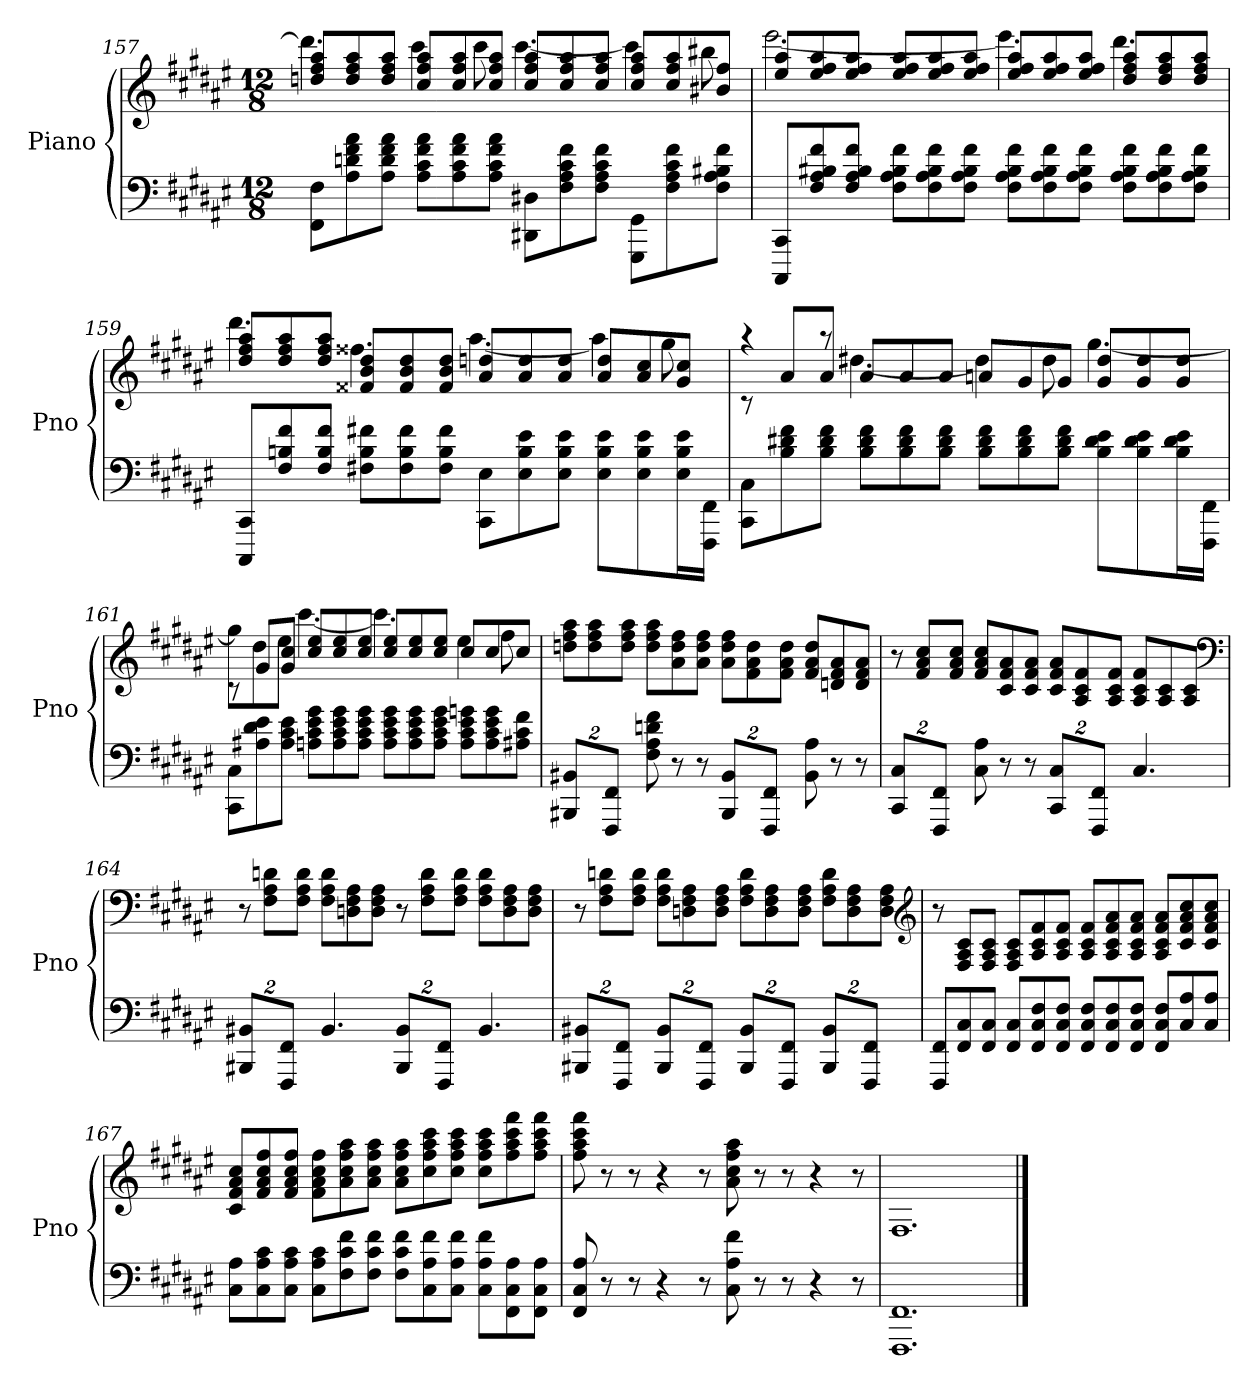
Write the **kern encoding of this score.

**kern	**kern
*part1	*part1
*staff2	*staff1
*I"Piano	*
*I'Pno	*
*clefF4	*clefG2
*k[f#c#g#d#a#e#]	*k[f#c#g#d#a#e#]
*M12/8	*M12/8
=157	=157
*	*^
8FF# 8F#L	8ddn 8ff# 8aa#L	4.ddd]
8A# 8dn 8f# 8a#	8dd 8ff# 8aa#	.
8A# 8d 8f# 8a#J	8dd 8ff# 8aa#J	.
8A# 8c# 8f# 8a#L	8cc# 8ff# 8aa#L	4ccc#
8A# 8c# 8f# 8a#	8cc# 8ff# 8aa#	.
8A# 8c# 8f# 8a#J	8cc# 8ff# 8aa#J	8ccc#
8DD#X 8D#XL	8cc# 8ff# 8aa#L	[4.ccc#
8F# 8A# 8c# 8f#	8cc# 8ff# 8aa#	.
8F# 8A# 8c# 8f#J	8cc# 8ff# 8aa#J	.
8GGG# 8GG#L	8cc# 8ff# 8aa#L	4ccc#]
8F# 8A# 8c# 8f#	8cc# 8ff# 8aa#	.
8F# 8A# 8B#X 8f#J	8b#X 8ff#J	8bb#X
=158	=158	=158
8CCC# 8CC#L	8ee# 8aa#L	[2.eee#
8F# 8A# 8B#X 8f#	8ee# 8ff# 8aa#	.
8F# 8A# 8B# 8f#J	8ee# 8ff# 8aa#J	.
8F# 8A# 8B# 8f#L	8ee# 8ff# 8aa#L	.
8F# 8A# 8B# 8f#	8ee# 8ff# 8aa#	.
8F# 8A# 8B# 8f#J	8ee# 8ff# 8aa#J	.
8F# 8A# 8B# 8f#L	8ee# 8ff# 8aa#L	4.eee#]
8F# 8A# 8B# 8f#	8ee# 8ff# 8aa#	.
8F# 8A# 8B# 8f#J	8ee# 8ff# 8aa#J	.
8F# 8A# 8B# 8f#L	8dd# 8ff# 8aa#L	4.ddd#
8F# 8A# 8B# 8f#	8dd# 8ff# 8aa#	.
8F# 8A# 8B# 8f#J	8dd# 8ff# 8aa#J	.
=159	=159	=159
8CCC# 8CC#L	8dd# 8ff# 8aa#L	4.ddd#
8F# 8Bn 8f#	8dd# 8ff# 8aa#	.
8F# 8B 8f#J	8dd# 8ff# 8aa#J	.
8F#X 8B 8f#XL	8f##X 8b 8dd#L	4.ff##X
8F# 8B 8f#	8f## 8b 8dd#	.
8F# 8B 8f#J	8f## 8b 8dd#J	.
8CC# 8E#L	8a# 8ddnL	[4.aa#
8E# 8B 8e#	8a# 8dd	.
8E# 8B 8e#J	8a# 8ddJ	.
8E# 8B 8e#L	8a# 8ddL	4aa#]
8E# 8B 8e#	8a# 8cc#	.
16E# 16B 16e#L	8g# 8cc#J	8gg#
16FFF# 16FF#JJ	.	.
=160	=160	=160
8CC# 8C#L	8rc	4raa
8B 8d#X 8f#	8a#L	.
8B 8d# 8f#J	8a#J	8raa
8B 8d# 8f#L	8a#L	[4.dd#X
8B 8d# 8f#	8a#	.
8B 8d# 8f#J	8a#J	.
8B 8d# 8f#L	8anL	4dd#]
8B 8d# 8f#	8g#	.
8B 8d# 8f#J	8g#J	8dd#
8B 8d# 8e#L	8g# 8dd#L	[4.gg#
8B 8d# 8e#	8g# 8dd#	.
16B 16d# 16e#L	8g# 8dd#J	.
16FFF# 16FF#JJ	.	.
=161	=161	=161
8CC# 8C#L	8rc	8gg#L]
8A#X 8d# 8e#	8g#L	8dd#
8A# 8c# 8e#J	8g# 8cc#J	8ee#J
8An 8c# 8e# 8g#L	8cc# 8ee#L	[4.ccc#
8A 8c# 8e# 8g#	8cc# 8ee#	.
8A 8c# 8e# 8g#J	8cc# 8ee#J	.
8A 8c# 8e# 8g#L	8cc# 8ee#L	4.ccc#]
8A 8c# 8e# 8g#	8cc# 8ee#	.
8A 8c# 8e# 8g#J	8cc# 8ee#J	.
8A 8c# 8e# 8gnL	8cc#L	4ee#
8A 8c# 8e# 8g	8cc#	.
8A#X 8c# 8f#J	8cc#J	8ff#
*	*v	*v
=162	=162
16%3BBB#X 16%3BB#XL	8ddn 8ff# 8aa#L
.	8dd 8ff# 8aa#
16%3FFF# 16%3FF#J	.
.	8dd 8ff# 8aa#J
8F# 8A# 8dn 8f#	8dd 8ff# 8aa#L
8r	8a# 8dd 8ff#
8r	8a# 8dd 8ff#J
16%3BBB# 16%3BB#L	8a# 8dd 8ff#L
.	8f# 8a# 8dd
16%3FFF# 16%3FF#J	.
.	8f# 8a# 8ddJ
8BB# 8A#	8f# 8a# 8ddL
8r	8dn 8f# 8a#
8r	8d 8f# 8a#J
=163	=163
16%3CC# 16%3C#L	8r
.	8f# 8a# 8cc#L
16%3FFF# 16%3FF#J	.
.	8f# 8a# 8cc#J
8C# 8A#	8f# 8a# 8cc#L
8r	8c# 8f# 8a#
8r	8c# 8f# 8a#J
16%3CC# 16%3C#L	8c# 8f# 8a#L
.	8A# 8c# 8f#
16%3FFF# 16%3FF#J	.
.	8A# 8c# 8f#J
4.C#	8A# 8c# 8f#L
.	8A# 8c#
.	8A# 8c#J
*	*clefF4
=164	=164
16%3BBB#X 16%3BB#XL	8r
.	8F# 8A# 8dnL
16%3FFF# 16%3FF#J	.
.	8F# 8A# 8dJ
4.BB#	8F# 8A# 8dL
.	8Dn 8F# 8A#
.	8D 8F# 8A#J
16%3BBB# 16%3BB#L	8r
.	8F# 8A# 8dL
16%3FFF# 16%3FF#J	.
.	8F# 8A# 8dJ
4.BB#	8F# 8A# 8dL
.	8D 8F# 8A#
.	8D 8F# 8A#J
=165	=165
16%3BBB#X 16%3BB#XL	8r
.	8F# 8A# 8dnL
16%3FFF# 16%3FF#J	.
.	8F# 8A# 8dJ
16%3BBB# 16%3BB#L	8F# 8A# 8dL
.	8Dn 8F# 8A#
16%3FFF# 16%3FF#J	.
.	8D 8F# 8A#J
16%3BBB# 16%3BB#L	8F# 8A# 8dL
.	8D 8F# 8A#
16%3FFF# 16%3FF#J	.
.	8D 8F# 8A#J
16%3BBB# 16%3BB#L	8F# 8A# 8dL
.	8D 8F# 8A#
16%3FFF# 16%3FF#J	.
.	8D 8F# 8A#J
*	*clefG2
=166	=166
8FFF# 8FF#L	8r
8FF# 8C#	8F# 8A# 8c#L
8FF# 8C#J	8F# 8A# 8c#J
8FF# 8C#L	8F# 8A# 8c#L
8FF# 8C# 8F#	8A# 8c# 8f#
8FF# 8C# 8F#J	8A# 8c# 8f#J
8FF# 8C# 8F#L	8A# 8c# 8f#L
8FF# 8C# 8F#	8A# 8c# 8f# 8a#
8FF# 8C# 8F#J	8A# 8c# 8f# 8a#J
8FF# 8C# 8F#L	8A# 8c# 8f# 8a#L
8C# 8A#	8c# 8f# 8a# 8cc#
8C# 8A#J	8c# 8f# 8a# 8cc#J
=167	=167
8C# 8A#L	8c# 8f# 8a# 8cc#L
8C# 8A# 8c#	8f# 8a# 8cc# 8ff#
8C# 8A# 8c#J	8f# 8a# 8cc# 8ff#J
8C# 8A# 8c#L	8f# 8a# 8cc# 8ff#L
8F# 8c# 8f#	8a# 8cc# 8ff# 8aa#
8F# 8c# 8f#J	8a# 8cc# 8ff# 8aa#J
8F# 8c# 8f#L	8a# 8cc# 8ff# 8aa#L
8C# 8A# 8f#	8cc# 8ff# 8aa# 8ccc#
8C# 8A# 8f#J	8cc# 8ff# 8aa# 8ccc#J
8C# 8A# 8f#L	8cc# 8ff# 8aa# 8ccc#L
8FF# 8C# 8A#	8ff# 8aa# 8ccc# 8fff#
8FF# 8C# 8A#J	8ff# 8aa# 8ccc# 8fff#J
=168	=168
8FF# 8C# 8A#	8ff# 8aa# 8ccc# 8fff#
8r	8r
8r	8r
4r	4r
8r	8r
8C# 8A# 8f#	8a# 8cc# 8ff# 8aa#
8r	8r
8r	8r
4r	4r
8r	8r
=169	=169
1.FFF# 1.FF#	1.F#
==	==
*-	*-
